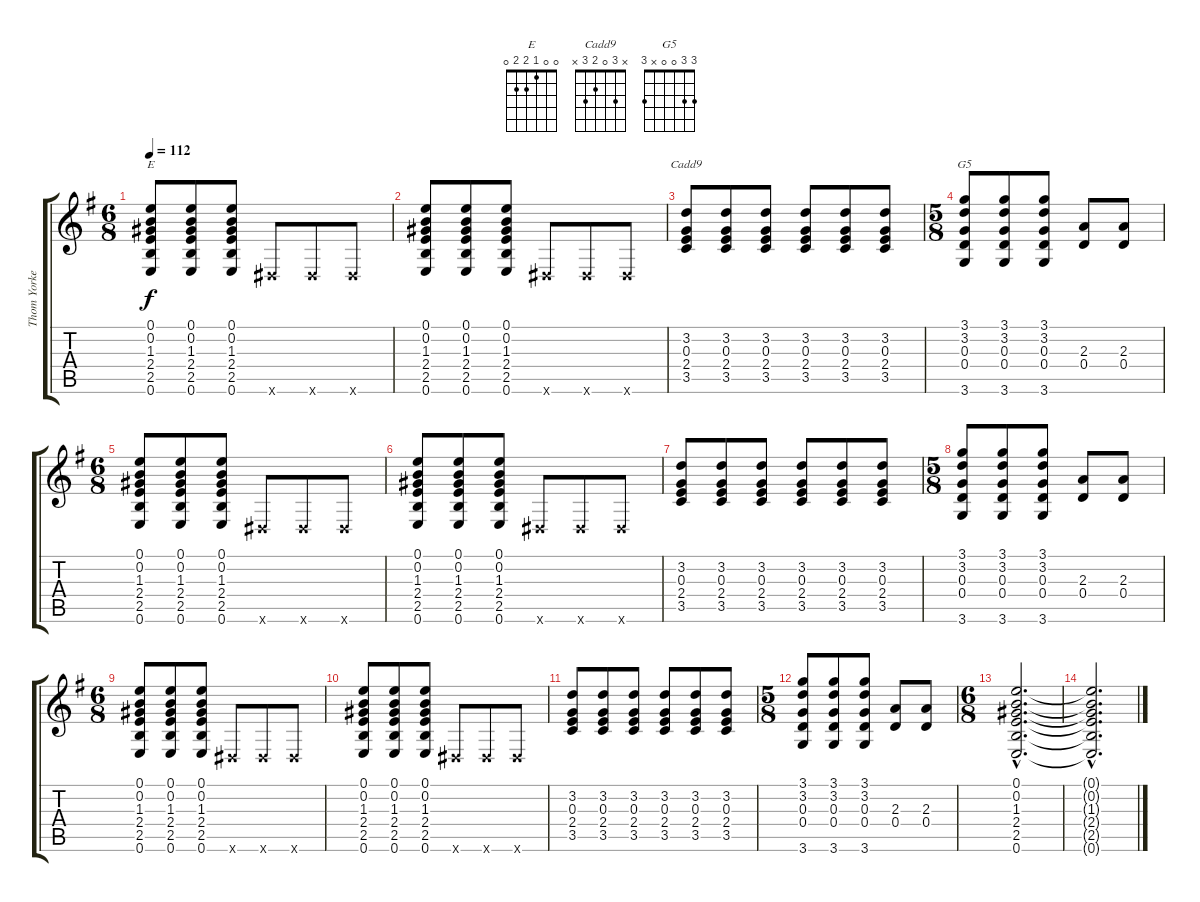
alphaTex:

\track ("Thom Yorke (Guitar)" "Thom Yorke") {instrument distortionguitar}
\staff {score tabs}
\tuning (E4 B3 G3 D3 A2 E2) {hide}
\chord ("E" 0 0 1 2 2 0)
\chord ("Cadd9" x 3 0 2 3 x)
\chord ("G5" 3 3 0 0 x 3)
\ts (6 8)
\tempo 112
\clef g2
\ks g
(0.1 0.2 1.3 2.4 2.5 0.6).8{ch "E" dy f} (0.1 0.2 1.3 2.4 2.5 0.6).8 (0.1 0.2 1.3 2.4 2.5 0.6).8 -1.6{x}.8 -1.6{x}.8 -1.6{x}.8 |
(0.1 0.2 1.3 2.4 2.5 0.6).8 (0.1 0.2 1.3 2.4 2.5 0.6).8 (0.1 0.2 1.3 2.4 2.5 0.6).8 -1.6{x}.8 -1.6{x}.8 -1.6{x}.8 |
(3.2 0.3 2.4 3.5).8{ch "Cadd9"} (3.2 0.3 2.4 3.5).8 (3.2 0.3 2.4 3.5).8 (3.2 0.3 2.4 3.5).8 (3.2 0.3 2.4 3.5).8 (3.2 0.3 2.4 3.5).8 |
\ts (5 8)
(3.1 3.2 0.3 0.4 3.6).8{ch "G5"} (3.1 3.2 0.3 0.4 3.6).8 (3.1 3.2 0.3 0.4 3.6).8 (2.3 0.4).8 (2.3 0.4).8 |
\ts (6 8)
(0.1 0.2 1.3 2.4 2.5 0.6).8 (0.1 0.2 1.3 2.4 2.5 0.6).8 (0.1 0.2 1.3 2.4 2.5 0.6).8 -1.6{x}.8 -1.6{x}.8 -1.6{x}.8 |
(0.1 0.2 1.3 2.4 2.5 0.6).8 (0.1 0.2 1.3 2.4 2.5 0.6).8 (0.1 0.2 1.3 2.4 2.5 0.6).8 -1.6{x}.8 -1.6{x}.8 -1.6{x}.8 |
(3.2 0.3 2.4 3.5).8 (3.2 0.3 2.4 3.5).8 (3.2 0.3 2.4 3.5).8 (3.2 0.3 2.4 3.5).8 (3.2 0.3 2.4 3.5).8 (3.2 0.3 2.4 3.5).8 |
\ts (5 8)
(3.1 3.2 0.3 0.4 3.6).8 (3.1 3.2 0.3 0.4 3.6).8 (3.1 3.2 0.3 0.4 3.6).8 (2.3 0.4).8 (2.3 0.4).8 |
\ts (6 8)
(0.1 0.2 1.3 2.4 2.5 0.6).8 (0.1 0.2 1.3 2.4 2.5 0.6).8 (0.1 0.2 1.3 2.4 2.5 0.6).8 -1.6{x}.8 -1.6{x}.8 -1.6{x}.8 |
(0.1 0.2 1.3 2.4 2.5 0.6).8 (0.1 0.2 1.3 2.4 2.5 0.6).8 (0.1 0.2 1.3 2.4 2.5 0.6).8 -1.6{x}.8 -1.6{x}.8 -1.6{x}.8 |
(3.2 0.3 2.4 3.5).8 (3.2 0.3 2.4 3.5).8 (3.2 0.3 2.4 3.5).8 (3.2 0.3 2.4 3.5).8 (3.2 0.3 2.4 3.5).8 (3.2 0.3 2.4 3.5).8 |
\ts (5 8)
(3.1 3.2 0.3 0.4 3.6).8 (3.1 3.2 0.3 0.4 3.6).8 (3.1 3.2 0.3 0.4 3.6).8 (2.3 0.4).8 (2.3 0.4).8 |
\ts (6 8)
(0.1{hac} 0.2{hac} 1.3{hac} 2.4{hac} 2.5{hac} 0.6{hac}).2{d} |
(0.1{hac t} 0.2{hac t} 1.3{hac t} 2.4{hac t} 2.5{hac t} 0.6{hac t}).2{d}
